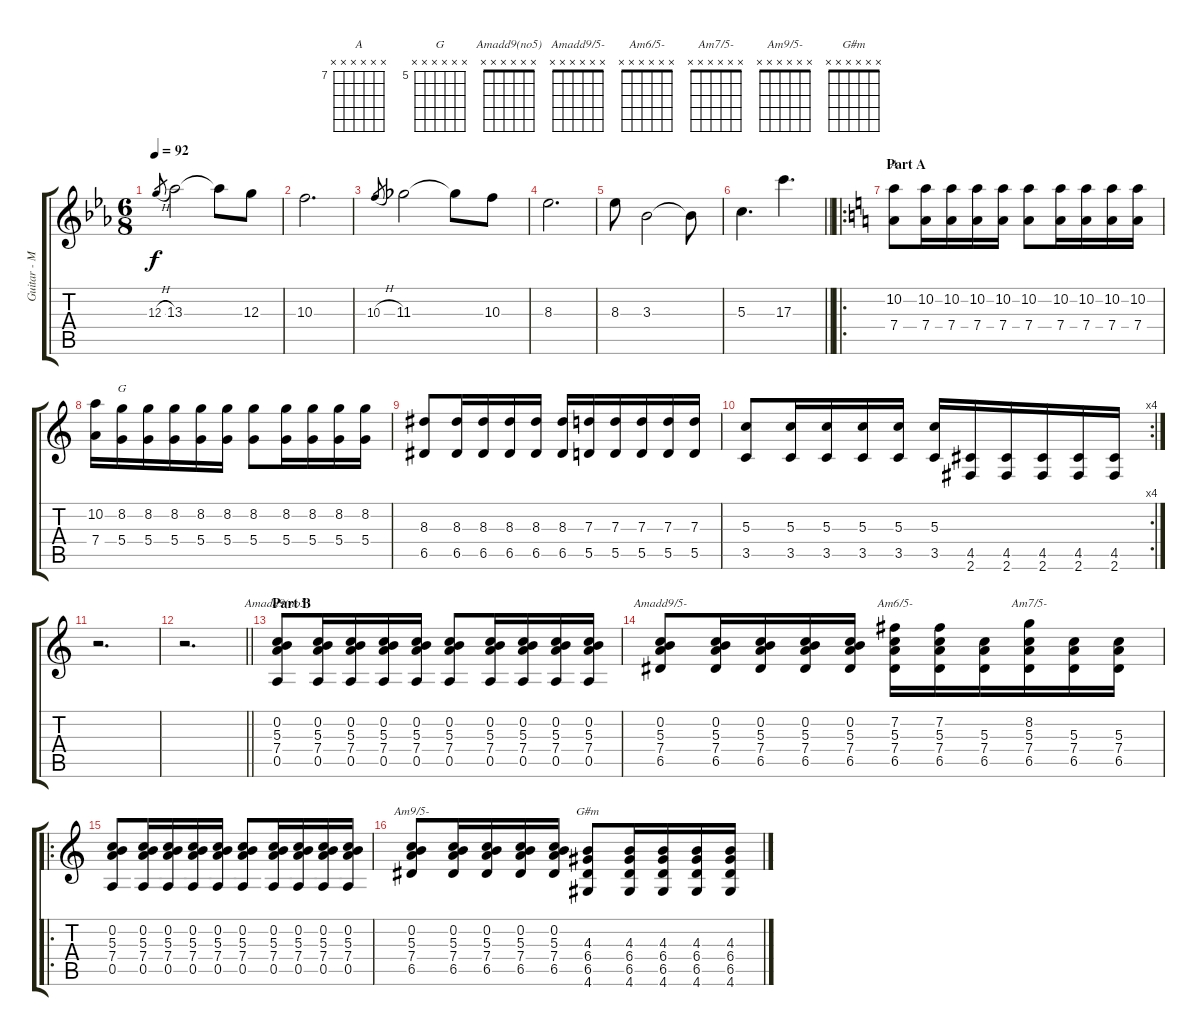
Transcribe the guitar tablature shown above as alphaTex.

\track ("Guitar - Mikael Akerfeldt" "Guitar - M") {instrument overdrivenguitar}
\staff {score tabs}
\tuning (E4 B3 G3 D3 A2 E2) {hide}
\chord ("A" x x x x x x) {firstfret 7}
\chord ("G" x x x x x x) {firstfret 5}
\chord ("Amadd9(no5)" x x x x x x)
\chord ("Amadd9/5-" x x x x x x)
\chord ("Am6/5-" x x x x x x)
\chord ("Am7/5-" x x x x x x)
\chord ("Am9/5-" x x x x x x)
\chord ("G#m" x x x x x x)
\ts (6 8)
\tempo 92
\clef g2
\ks cminor
12.3{h}.8{gr dy f} 13.3.2 13.3{t}.8 12.3.8 |
10.3.2{d} |
10.3{h}.8{gr} 11.3.2 11.3{t}.8 10.3.8 |
8.3.2{d} |
8.3.8 3.3.2 3.3{t}.8 |
\barLineRight lightlight
5.3.4{d} 17.3.4{d} |
\ro
\section ("" "Part A")
\ks aminor
(10.2 7.4).8{ch "A"} (10.2 7.4).16 (10.2 7.4).16 (10.2 7.4).16 (10.2 7.4).16 (10.2 7.4).8 (10.2 7.4).16 (10.2 7.4).16 (10.2 7.4).16 (10.2 7.4).16 |
(10.2 7.4).16 (8.2 5.4).16{ch "G"} (8.2 5.4).16 (8.2 5.4).16 (8.2 5.4).16 (8.2 5.4).16 (8.2 5.4).8 (8.2 5.4).16 (8.2 5.4).16 (8.2 5.4).16 (8.2 5.4).16 |
(8.3 6.5).8 (8.3 6.5).16 (8.3 6.5).16 (8.3 6.5).16 (8.3 6.5).16 (8.3 6.5).16 (7.3 5.5).16 (7.3 5.5).16 (7.3 5.5).16 (7.3 5.5).16 (7.3 5.5).16 |
\rc 4
(5.3 3.5).8 (5.3 3.5).16 (5.3 3.5).16 (5.3 3.5).16 (5.3 3.5).16 (5.3 3.5).16 (4.5 2.6).16 (4.5 2.6).16 (4.5 2.6).16 (4.5 2.6).16 (4.5 2.6).16 |
r.2{d} |
\barLineRight lightlight
r.2{d} |
\section ("" "Part B")
(0.2 5.3 7.4 0.5).8{ch "Amadd9(no5)" instrument acousticguitarsteel} (0.2 5.3 7.4 0.5).16 (0.2 5.3 7.4 0.5).16 (0.2 5.3 7.4 0.5).16 (0.2 5.3 7.4 0.5).16 (0.2 5.3 7.4 0.5).8 (0.2 5.3 7.4 0.5).16 (0.2 5.3 7.4 0.5).16 (0.2 5.3 7.4 0.5).16 (0.2 5.3 7.4 0.5).16 |
(0.2 5.3 7.4 6.5).8{ch "Amadd9/5-"} (0.2 5.3 7.4 6.5).16 (0.2 5.3 7.4 6.5).16 (0.2 5.3 7.4 6.5).16 (0.2 5.3 7.4 6.5).16 (7.2 5.3 7.4 6.5).16{ch "Am6/5-"} (7.2 5.3 7.4 6.5).16 (5.3 7.4 6.5).16 (8.2 5.3 7.4 6.5).16{ch "Am7/5-"} (5.3 7.4 6.5).16 (5.3 7.4 6.5).16 |
\ro
(0.2 5.3 7.4 0.5).8{instrument acousticguitarsteel} (0.2 5.3 7.4 0.5).16 (0.2 5.3 7.4 0.5).16 (0.2 5.3 7.4 0.5).16 (0.2 5.3 7.4 0.5).16 (0.2 5.3 7.4 0.5).8 (0.2 5.3 7.4 0.5).16 (0.2 5.3 7.4 0.5).16 (0.2 5.3 7.4 0.5).16 (0.2 5.3 7.4 0.5).16 |
(0.2 5.3 7.4 6.5).8{ch "Am9/5-"} (0.2 5.3 7.4 6.5).16 (0.2 5.3 7.4 6.5).16 (0.2 5.3 7.4 6.5).16 (0.2 5.3 7.4 6.5).16 (4.3 6.4 6.5 4.6).8{ch "G#m"} (4.3 6.4 6.5 4.6).16 (4.3 6.4 6.5 4.6).16 (4.3 6.4 6.5 4.6).16 (4.3 6.4 6.5 4.6).16
